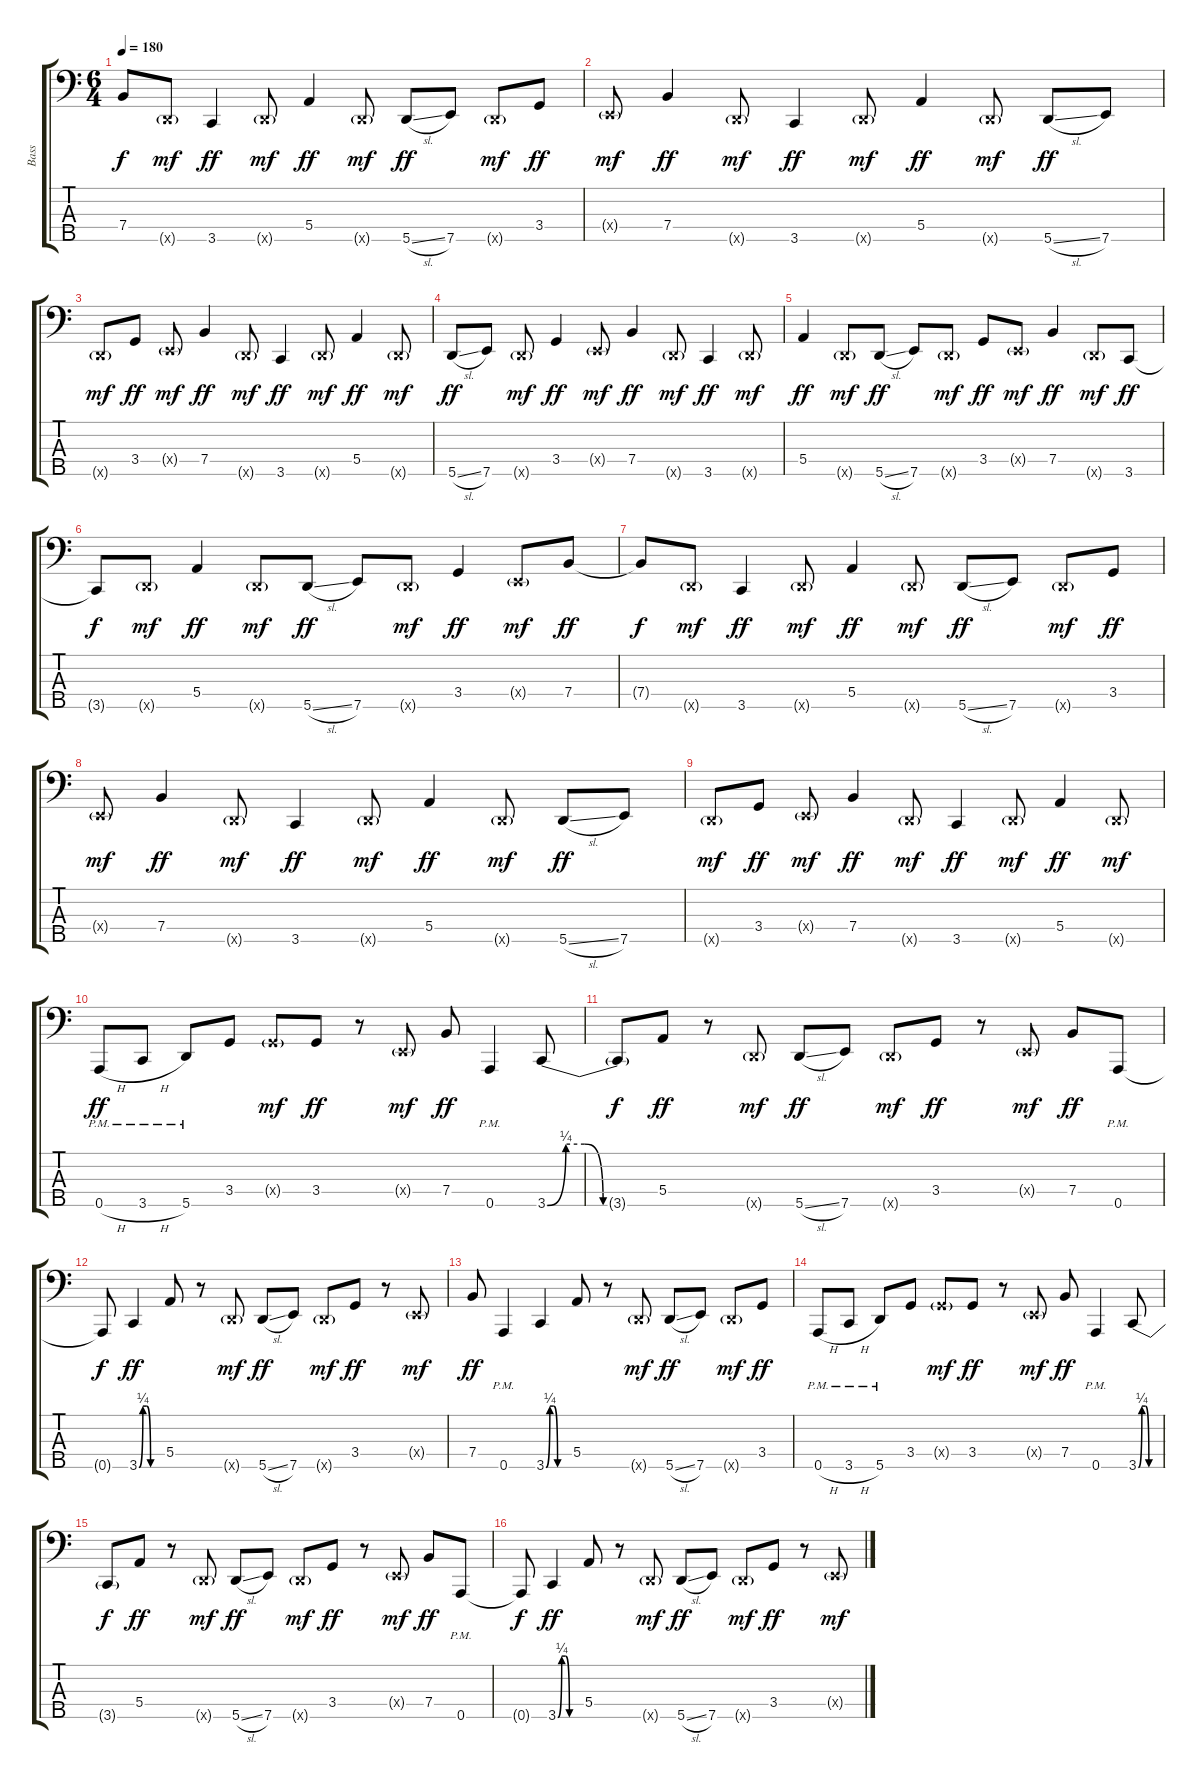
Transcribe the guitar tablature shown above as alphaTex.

\track ("Bass" "Bass") {instrument electricbassfinger}
\staff {score tabs}
\tuning (G2 D2 A1 E1 A0) {hide}
\ts (6 4)
\tempo 180
\clef f4
\ks c
7.4{t}.8{dy f} 5.5{g x}.8{dy mf} 3.5.4{dy ff} 5.5{g x}.8{dy mf} 5.4.4{dy ff} 5.5{g x}.8{dy mf} 5.5{sl}.8{dy ff} 7.5.8 5.5{g x}.8{dy mf} 3.4.8{dy ff} |
0.4{g x}.8{dy mf} 7.4.4{dy ff} 5.5{g x}.8{dy mf} 3.5.4{dy ff} 5.5{g x}.8{dy mf} 5.4.4{dy ff} 5.5{g x}.8{dy mf} 5.5{sl}.8{dy ff} 7.5.8 |
5.5{g x}.8{dy mf} 3.4.8{dy ff} 0.4{g x}.8{dy mf} 7.4.4{dy ff} 5.5{g x}.8{dy mf} 3.5.4{dy ff} 5.5{g x}.8{dy mf} 5.4.4{dy ff} 5.5{g x}.8{dy mf} |
\section ("" "")
5.5{sl}.8{dy ff} 7.5.8 5.5{g x}.8{dy mf} 3.4.4{dy ff} 0.4{g x}.8{dy mf} 7.4.4{dy ff} 5.5{g x}.8{dy mf} 3.5.4{dy ff} 5.5{g x}.8{dy mf} |
5.4.4{dy ff} 5.5{g x}.8{dy mf} 5.5{sl}.8{dy ff} 7.5.8 5.5{g x}.8{dy mf} 3.4.8{dy ff} 0.4{g x}.8{dy mf} 7.4.4{dy ff} 5.5{g x}.8{dy mf} 3.5.8{dy ff} |
3.5{t}.8{dy f} 5.5{g x}.8{dy mf} 5.4.4{dy ff} 5.5{g x}.8{dy mf} 5.5{sl}.8{dy ff} 7.5.8 5.5{g x}.8{dy mf} 3.4.4{dy ff} 0.4{g x}.8{dy mf} 7.4.8{dy ff} |
7.4{t}.8{dy f} 5.5{g x}.8{dy mf} 3.5.4{dy ff} 5.5{g x}.8{dy mf} 5.4.4{dy ff} 5.5{g x}.8{dy mf} 5.5{sl}.8{dy ff} 7.5.8 5.5{g x}.8{dy mf} 3.4.8{dy ff} |
0.4{g x}.8{dy mf} 7.4.4{dy ff} 5.5{g x}.8{dy mf} 3.5.4{dy ff} 5.5{g x}.8{dy mf} 5.4.4{dy ff} 5.5{g x}.8{dy mf} 5.5{sl}.8{dy ff} 7.5.8 |
5.5{g x}.8{dy mf} 3.4.8{dy ff} 0.4{g x}.8{dy mf} 7.4.4{dy ff} 5.5{g x}.8{dy mf} 3.5.4{dy ff} 5.5{g x}.8{dy mf} 5.4.4{dy ff} 5.5{g x}.8{dy mf} |
\section ("" "")
0.5{h pm}.8{dy ff} 3.5{h pm}.8 5.5{pm}.8 3.4.8 3.4{g x}.8{dy mf} 3.4.8{dy ff} r.8 0.4{g x}.8{dy mf} 7.4.8{dy ff} 0.5{pm}.4 3.5{be (custom 0 0 10 1 20 1 30 0 60 0)}.8 |
3.5{t}.8{dy f} 5.4.8{dy ff} r.8 5.5{g x}.8{dy mf} 5.5{sl}.8{dy ff} 7.5.8 5.5{g x}.8{dy mf} 3.4.8{dy ff} r.8 0.4{g x}.8{dy mf} 7.4.8{dy ff} 0.5{pm}.8 |
0.5{t}.8{dy f} 3.5{be (custom 0 0 10 1 20 1 30 0 60 0)}.4{dy ff} 5.4.8 r.8 5.5{g x}.8{dy mf} 5.5{sl}.8{dy ff} 7.5.8 5.5{g x}.8{dy mf} 3.4.8{dy ff} r.8 0.4{g x}.8{dy mf} |
7.4.8{dy ff} 0.5{pm}.4 3.5{be (custom 0 0 10 1 20 1 30 0 60 0)}.4 5.4.8 r.8 5.5{g x}.8{dy mf} 5.5{sl}.8{dy ff} 7.5.8 5.5{g x}.8{dy mf} 3.4.8{dy ff} |
0.5{h pm}.8 3.5{h pm}.8 5.5{pm}.8 3.4.8 3.4{g x}.8{dy mf} 3.4.8{dy ff} r.8 0.4{g x}.8{dy mf} 7.4.8{dy ff} 0.5{pm}.4 3.5{be (custom 0 0 10 1 20 1 30 0 60 0)}.8 |
3.5{t}.8{dy f} 5.4.8{dy ff} r.8 5.5{g x}.8{dy mf} 5.5{sl}.8{dy ff} 7.5.8 5.5{g x}.8{dy mf} 3.4.8{dy ff} r.8 0.4{g x}.8{dy mf} 7.4.8{dy ff} 0.5{pm}.8 |
0.5{t}.8{dy f} 3.5{be (custom 0 0 10 1 20 1 30 0 60 0)}.4{dy ff} 5.4.8 r.8 5.5{g x}.8{dy mf} 5.5{sl}.8{dy ff} 7.5.8 5.5{g x}.8{dy mf} 3.4.8{dy ff} r.8 0.4{g x}.8{dy mf}
